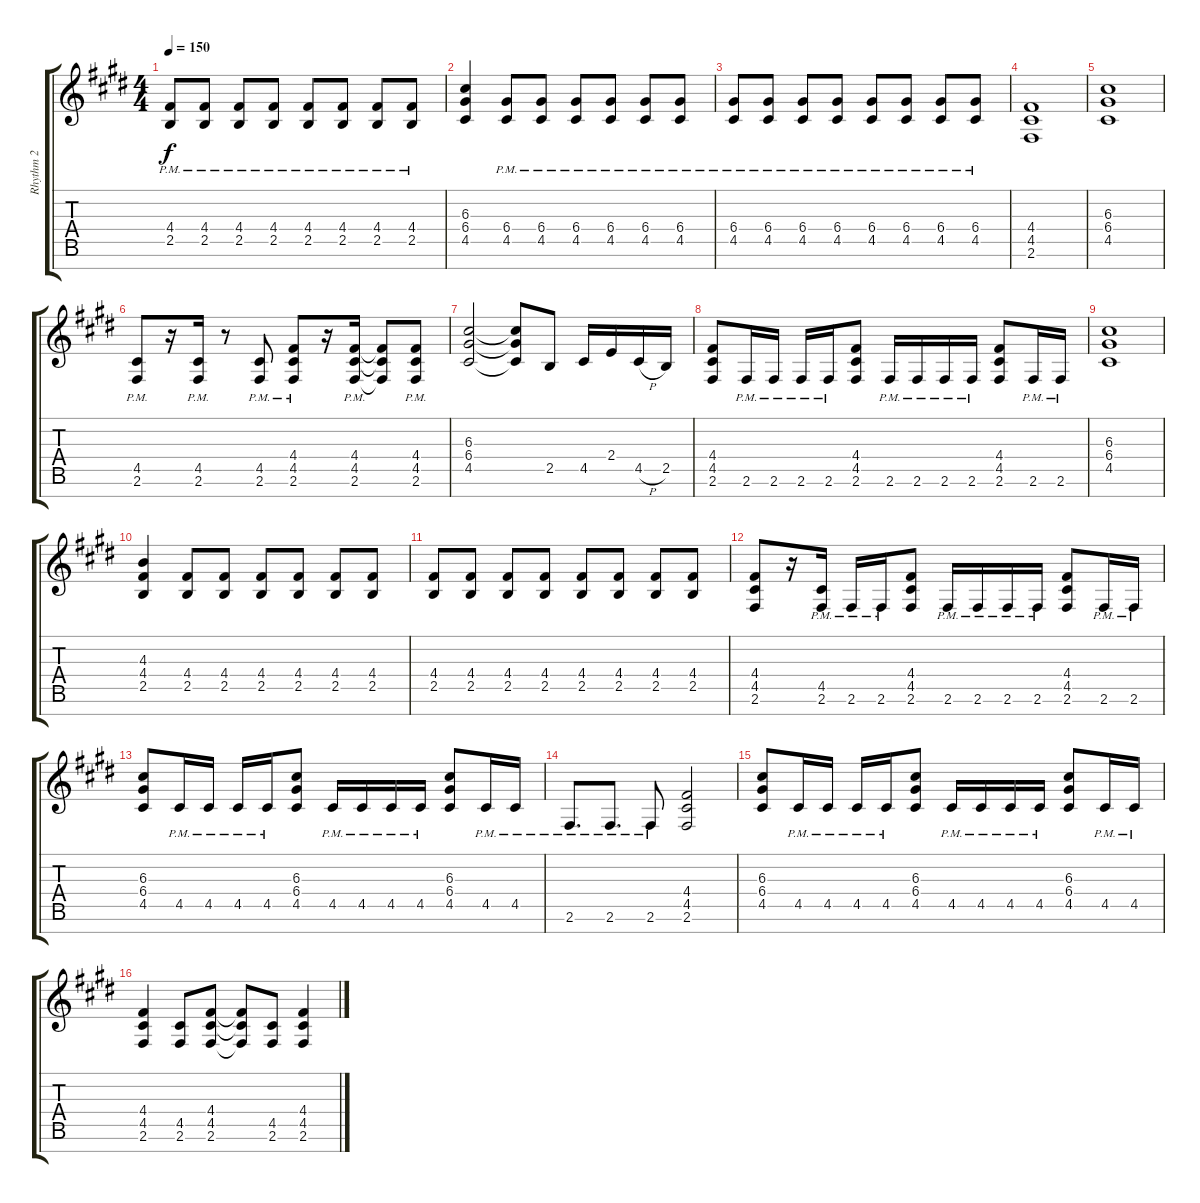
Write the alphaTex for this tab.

\track ("Rhythm 2" "Rhythm 2") {instrument distortionguitar}
\staff {score tabs}
\tuning (E4 B3 G3 D3 A2 E2 B1) {hide}
\ts (4 4)
\tempo 150
\clef g2
\ks c#minor
(4.4{pm} 2.5{pm}).8{dy f} (4.4{pm} 2.5{pm}).8 (4.4{pm} 2.5{pm}).8 (4.4{pm} 2.5{pm}).8 (4.4{pm} 2.5{pm}).8 (4.4{pm} 2.5{pm}).8 (4.4{pm} 2.5{pm}).8 (4.4{pm} 2.5{pm}).8 |
(6.3 6.4 4.5).4 (6.4{pm} 4.5{pm}).8 (6.4{pm} 4.5{pm}).8 (6.4{pm} 4.5{pm}).8 (6.4{pm} 4.5{pm}).8 (6.4{pm} 4.5{pm}).8 (6.4{pm} 4.5{pm}).8 |
(6.4{pm} 4.5{pm}).8 (6.4{pm} 4.5{pm}).8 (6.4{pm} 4.5{pm}).8 (6.4{pm} 4.5{pm}).8 (6.4{pm} 4.5{pm}).8 (6.4{pm} 4.5{pm}).8 (6.4{pm} 4.5{pm}).8 (6.4{pm} 4.5{pm}).8 |
(4.4 4.5 2.6).1 |
(6.3 6.4 4.5).1 |
(4.5{pm} 2.6{pm}).8 r.16 (4.5{pm} 2.6{pm}).16 r.8 (4.5{pm} 2.6{pm}).8 (4.4 4.5{pm} 2.6{pm}).8 r.16 (4.4 4.5{pm} 2.6{pm}).16 (4.4{t} 4.5{t} 2.6{t}).8 (4.4 4.5{pm} 2.6{pm}).8 |
(6.3 6.4 4.5).2 (6.3{t} 6.4{t} 4.5{t}).8 2.5.8 4.5.16 2.4.16 4.5{h}.16 2.5.16 |
(4.4 4.5 2.6).8 2.6{pm}.16 2.6{pm}.16 2.6{pm}.16 2.6{pm}.16 (4.4 4.5 2.6).8 2.6{pm}.16 2.6{pm}.16 2.6{pm}.16 2.6{pm}.16 (4.4 4.5 2.6).8 2.6{pm}.16 2.6{pm}.16 |
(6.3 6.4 4.5).1 |
(4.3 4.4 2.5).4 (4.4 2.5).8 (4.4 2.5).8 (4.4 2.5).8 (4.4 2.5).8 (4.4 2.5).8 (4.4 2.5).8 |
(4.4 2.5).8 (4.4 2.5).8 (4.4 2.5).8 (4.4 2.5).8 (4.4 2.5).8 (4.4 2.5).8 (4.4 2.5).8 (4.4 2.5).8 |
(4.4 4.5 2.6).8 r.16 (4.5 2.6{pm}).16 2.6{pm}.16 2.6{pm}.16 (4.4 4.5 2.6).8 2.6{pm}.16 2.6{pm}.16 2.6{pm}.16 2.6{pm}.16 (4.4 4.5 2.6).8 2.6{pm}.16 2.6{pm}.16 |
(6.3 6.4 4.5).8 4.5{pm}.16 4.5{pm}.16 4.5{pm}.16 4.5{pm}.16 (6.3 6.4 4.5).8 4.5{pm}.16 4.5{pm}.16 4.5{pm}.16 4.5{pm}.16 (6.3 6.4 4.5).8 4.5{pm}.16 4.5{pm}.16 |
2.6{pm}.8{d} 2.6{pm}.8{d} 2.6{pm}.8 (4.4 4.5 2.6).2 |
(6.3 6.4 4.5).8 4.5{pm}.16 4.5{pm}.16 4.5{pm}.16 4.5{pm}.16 (6.3 6.4 4.5).8 4.5{pm}.16 4.5{pm}.16 4.5{pm}.16 4.5{pm}.16 (6.3 6.4 4.5).8 4.5{pm}.16 4.5{pm}.16 |
(4.4 4.5 2.6).4 (4.5 2.6).8 (4.4 4.5 2.6).8 (4.4{t} 4.5{t} 2.6{t}).8 (4.5 2.6).8 (4.4 4.5 2.6).4
